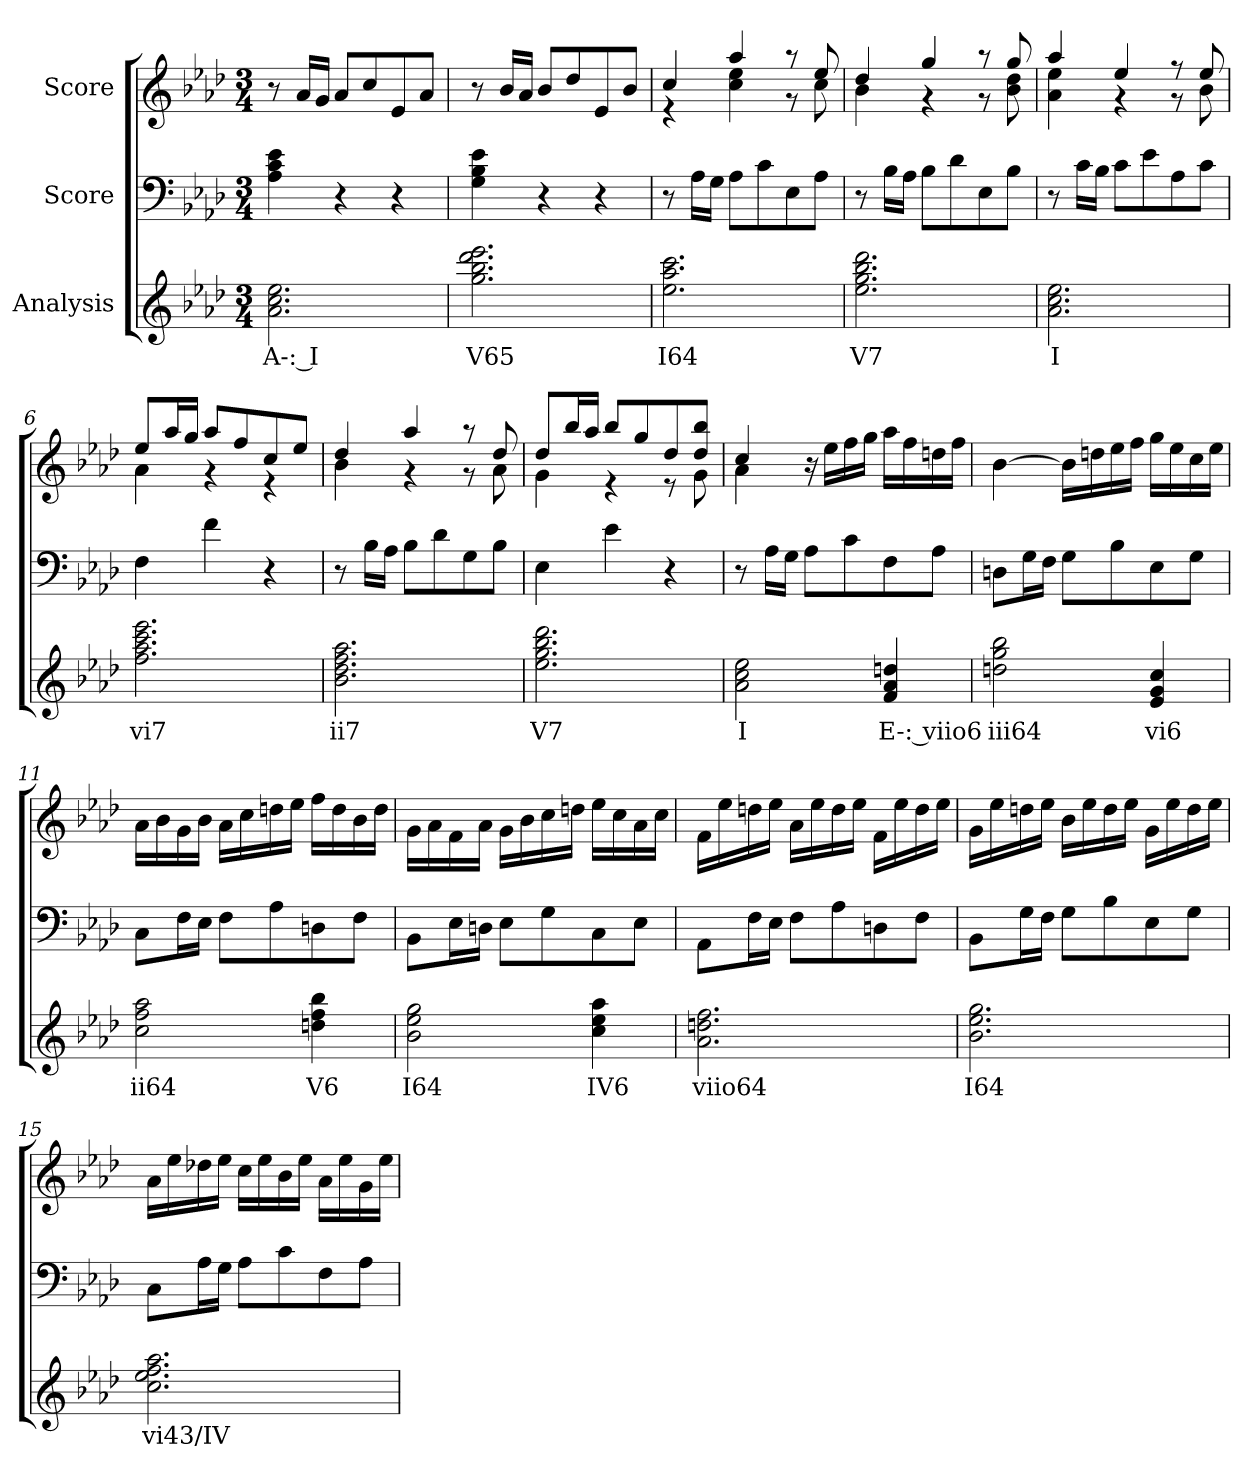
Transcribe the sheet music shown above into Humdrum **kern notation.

**kern	**text	**kern	**kern
*part3	*part3	*part2	*part1
*staff3	*staff3	*staff2	*staff1
*I"Analysis	*	*I"Score	*I"Score
*	*	*clefF4	*clefG2
*k[b-e-a-d-]	*	*k[b-e-a-d-]	*k[b-e-a-d-]
*M3/4	*	*M3/4	*M3/4
=1	=1	=1	=1
2.a- 2.cc 2.ee-	A-: I	4A-\ 4c\ 4e-\	8r
.	.	.	16a-/LL
.	.	.	16g/JJ
.	.	4r	8a-/L
.	.	.	8cc/
.	.	4r	8e-/
.	.	.	8a-/J
=2	=2	=2	=2
2.gg 2.bb- 2.ddd- 2.eee-	V65	4G\ 4B-\ 4e-\	8r
.	.	.	16b-/LL
.	.	.	16a-/JJ
.	.	4r	8b-/L
.	.	.	8dd-/
.	.	4r	8e-/
.	.	.	8b-/J
=3	=3	=3	=3
*	*	*	*^
2.ee- 2.aa- 2.ccc	I64	8r	4cc/	4r
.	.	16A-\LL	.	.
.	.	16G\JJ	.	.
.	.	8A-\L	4aa-/	4cc\ 4ee-\
.	.	8c\	.	.
.	.	8E-\	8r	8r
.	.	8A-\J	8ee-/	8cc\
=4	=4	=4	=4	=4
2.ee- 2.gg 2.bb- 2.ddd-	V7	8r	4dd-/	4b-\
.	.	16B-\LL	.	.
.	.	16A-\JJ	.	.
.	.	8B-\L	4gg/	4r
.	.	8d-\	.	.
.	.	8E-\	8r	8r
.	.	8B-\J	8gg/	8b-\ 8dd-\
=5	=5	=5	=5	=5
2.a- 2.cc 2.ee-	I	8r	4aa-/	4a-\ 4ee-\
.	.	16c\LL	.	.
.	.	16B-\JJ	.	.
.	.	8c\L	4ee-/	4r
.	.	8e-\	.	.
.	.	8A-\	8r	8r
.	.	8c\J	8ee-/	8b-\
!!LO:LB:g=z	!!
=6	=6	=6	=6	=6
2.ff 2.aa- 2.ccc 2.eee-	vi7	4F\	8ee-/L	4a-\
.	.	.	16aa-/L	.
.	.	.	16gg/JJ	.
.	.	4f\	8aa-/L	4r
.	.	.	8ff/	.
.	.	4r	8cc/	4r
.	.	.	8ee-/J	.
=7	=7	=7	=7	=7
2.b- 2.dd- 2.ff 2.aa-	ii7	8r	4dd-/	4b-\
.	.	16B-\LL	.	.
.	.	16A-\JJ	.	.
.	.	8B-\L	4aa-/	4r
.	.	8d-\	.	.
.	.	8G\	8r	8r
.	.	8B-\J	8dd-/	8a-\
=8	=8	=8	=8	=8
2.ee- 2.gg 2.bb- 2.ddd-	V7	4E-\	8dd-/L	4g\
.	.	.	16bb-/L	.
.	.	.	16aa-/JJ	.
.	.	4e-\	8bb-/L	4r
.	.	.	8gg/	.
.	.	4r	8dd-/	8r
.	.	.	8dd-/ 8bb-/J	8g\
=9	=9	=9	=9	=9
*	*	*^	*	*
2a- 2cc 2ee-	I	4ryy	8r	4cc/	4a-\
.	.	.	16A-\LL	.	.
.	.	.	16G\JJ	.	.
.	.	2ryy	8A-\L	16r	2ryy
.	.	.	.	16ee-\LL	.
.	.	.	8c\	16ff\	.
.	.	.	.	16gg\JJ	.
4f 4a- 4ddn	E-: viio6	.	8F\	16aa-\LL	.
.	.	.	.	16ff\	.
.	.	.	8A-\J	16ddn\	.
.	.	.	.	16ff\JJ	.
*	*	*v	*v	*	*
*	*	*	*v	*v
!!LO:LB:g=z
=10	=10	=10	=10
2ddn 2gg 2bb-	iii64	8Dn\L	[4b-\
.	.	16G\L	.
.	.	16F\JJ	.
.	.	8G\L	16b-\LL]
.	.	.	16ddn\
.	.	8B-\	16ee-\
.	.	.	16ff\JJ
4e- 4g 4cc	vi6	8E-\	16gg\LL
.	.	.	16ee-\
.	.	8G\J	16cc\
.	.	.	16ee-\JJ
=11	=11	=11	=11
2cc 2ff 2aa-	ii64	8C\L	16a-\LL
.	.	.	16b-\
.	.	16F\L	16g\
.	.	16E-\JJ	16b-\JJ
.	.	8F\L	16a-\LL
.	.	.	16cc\
.	.	8A-\	16ddn\
.	.	.	16ee-\JJ
4ddn 4ff 4bb-	V6	8Dn\	16ff\LL
.	.	.	16dd\
.	.	8F\J	16b-\
.	.	.	16dd\JJ
=12	=12	=12	=12
2b- 2ee- 2gg	I64	8BB-\L	16g\LL
.	.	.	16a-\
.	.	16E-\L	16f\
.	.	16Dn\JJ	16a-\JJ
.	.	8E-\L	16g\LL
.	.	.	16b-\
.	.	8G\	16cc\
.	.	.	16ddn\JJ
4cc 4ee- 4aa-	IV6	8C\	16ee-\LL
.	.	.	16cc\
.	.	8E-\J	16a-\
.	.	.	16cc\JJ
!!LO:LB:g=z
=13	=13	=13	=13
2.a- 2.ddn 2.ff	viio64	8AA-\L	16f\LL
.	.	.	16ee-\
.	.	16F\L	16ddn\
.	.	16E-\JJ	16ee-\JJ
.	.	8F\L	16a-\LL
.	.	.	16ee-\
.	.	8A-\	16dd\
.	.	.	16ee-\JJ
.	.	8Dn\	16f\LL
.	.	.	16ee-\
.	.	8F\J	16dd\
.	.	.	16ee-\JJ
=14	=14	=14	=14
2.b- 2.ee- 2.gg	I64	8BB-\L	16g\LL
.	.	.	16ee-\
.	.	16G\L	16ddn\
.	.	16F\JJ	16ee-\JJ
.	.	8G\L	16b-\LL
.	.	.	16ee-\
.	.	8B-\	16dd\
.	.	.	16ee-\JJ
.	.	8E-\	16g\LL
.	.	.	16ee-\
.	.	8G\J	16dd\
.	.	.	16ee-\JJ
=15	=15	=15	=15
2.cc 2.ee- 2.ff 2.aa-	vi43/IV	8C\L	16a-\LL
.	.	.	16ee-\
.	.	16A-\L	16dd-X\
.	.	16G\JJ	16ee-\JJ
.	.	8A-\L	16cc\LL
.	.	.	16ee-\
.	.	8c\	16b-\
.	.	.	16ee-\JJ
.	.	8F\	16a-\LL
.	.	.	16ee-\
.	.	8A-\J	16g\
.	.	.	16ee-\JJ
=	=	=	=
*-	*-	*-	*-
